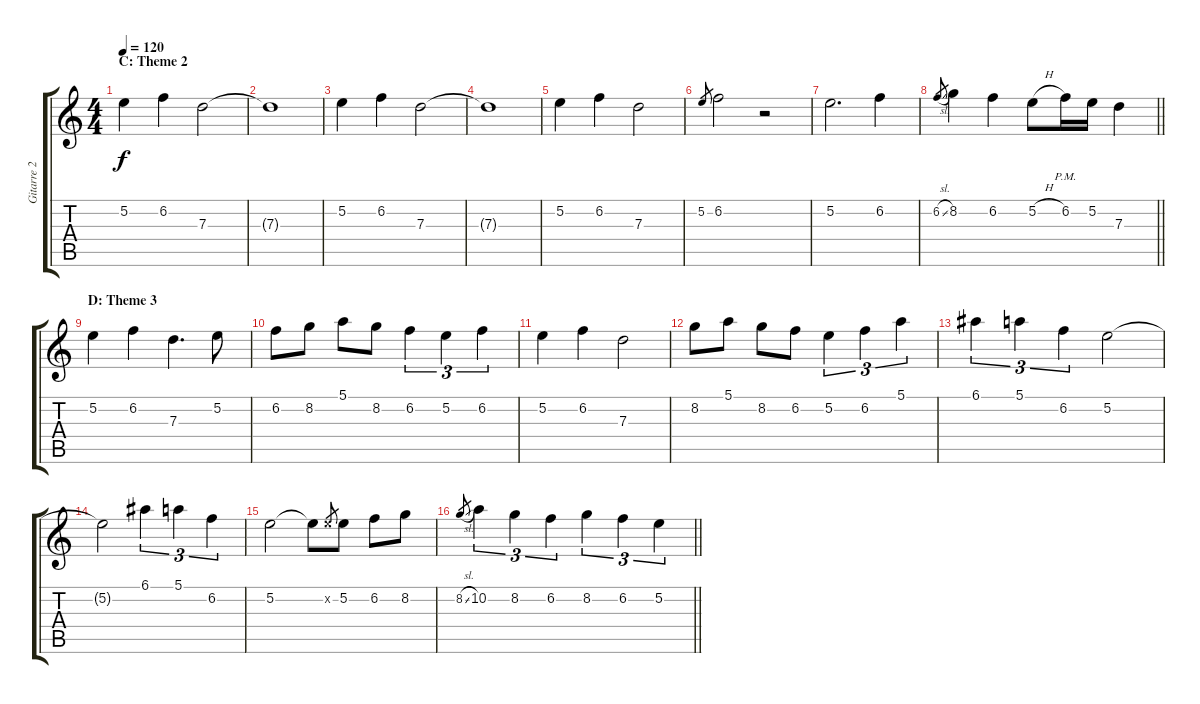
\track ("Gitarre 2" "Gitarre 2") {instrument acousticguitarsteel}
\staff {score tabs}
\tuning (E4 B3 G3 D3 A2 E2) {hide}
\ts (4 4)
\section ("" "C: Theme 2")
\tempo 120
\clef g2
\ks c
5.2.4{dy f} 6.2.4 7.3.2 |
7.3{t}.1 |
5.2.4 6.2.4 7.3.2 |
7.3{t}.1 |
5.2.4 6.2.4 7.3.2 |
5.2.8{gr} 6.2.2 r.2 |
5.2.2{d} 6.2.4 |
\barLineRight lightlight
6.2{sl}.8{gr} 8.2.4 6.2.4 5.2{h}.8 6.2{pm}.16 5.2.16 7.3.4 |
\section ("" "D: Theme 3")
5.2.4 6.2.4 7.3.4{d} 5.2.8 |
6.2.8 8.2.8 5.1.8 8.2.8 6.2.4{tu (3 2)} 5.2.4{tu (3 2)} 6.2.4{tu (3 2)} |
5.2.4 6.2.4 7.3.2 |
8.2.8 5.1.8 8.2.8 6.2.8 5.2.4{tu (3 2)} 6.2.4{tu (3 2)} 5.1.4{tu (3 2)} |
6.1.4{tu (3 2)} 5.1.4{tu (3 2)} 6.2.4{tu (3 2)} 5.2.2 |
5.2{t}.2 6.1.4{tu (3 2)} 5.1.4{tu (3 2)} 6.2.4{tu (3 2)} |
5.2.2 5.2{t}.8 5.2{x}.8{gr} 5.2.8 6.2.8 8.2.8 |
\barLineRight lightlight
8.2{sl}.8{gr} 10.2.4{tu (3 2)} 8.2.4{tu (3 2)} 6.2.4{tu (3 2)} 8.2.4{tu (3 2)} 6.2.4{tu (3 2)} 5.2.4{tu (3 2)}
